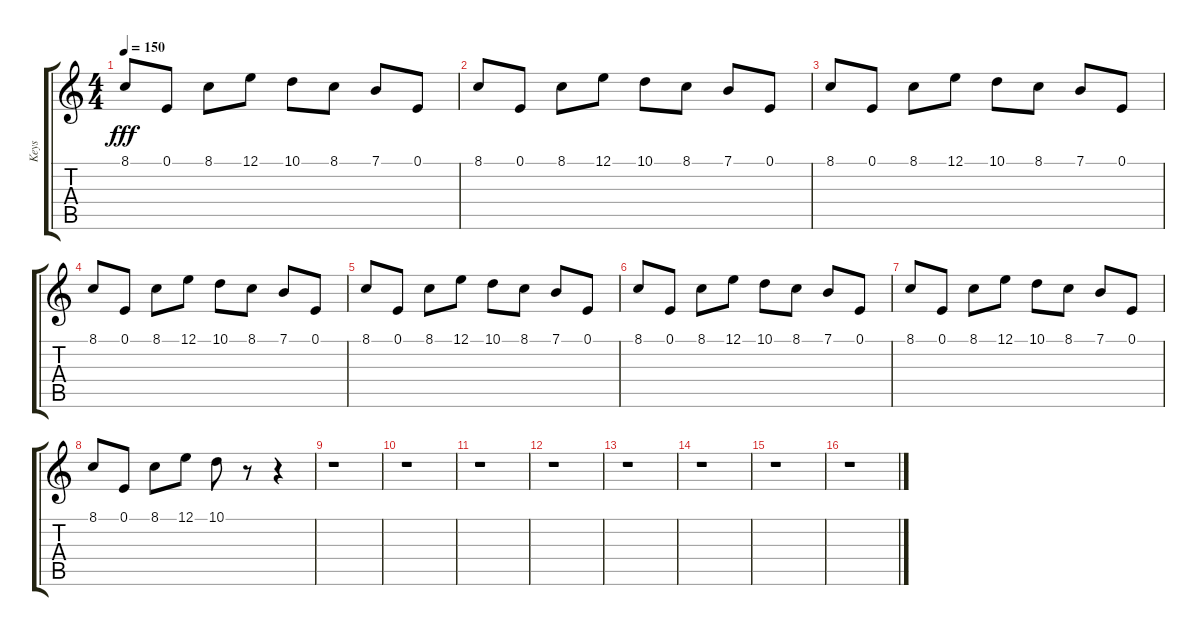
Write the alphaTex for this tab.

\track ("Keys" "Keys") {instrument electricgrandpiano}
\staff {score tabs}
\tuning (E4 B3 G3 D3 A2 E2) {hide}
\ts (4 4)
\tempo 150
\clef g2
\ks c
8.1.8{dy fff} 0.1.8 8.1.8 12.1.8 10.1.8 8.1.8 7.1.8 0.1.8 |
8.1.8 0.1.8 8.1.8 12.1.8 10.1.8 8.1.8 7.1.8 0.1.8 |
8.1.8 0.1.8 8.1.8 12.1.8 10.1.8 8.1.8 7.1.8 0.1.8 |
8.1.8 0.1.8 8.1.8 12.1.8 10.1.8 8.1.8 7.1.8 0.1.8 |
8.1.8 0.1.8 8.1.8 12.1.8 10.1.8 8.1.8 7.1.8 0.1.8 |
8.1.8 0.1.8 8.1.8 12.1.8 10.1.8 8.1.8 7.1.8 0.1.8 |
8.1.8 0.1.8 8.1.8 12.1.8 10.1.8 8.1.8 7.1.8 0.1.8 |
8.1.8 0.1.8 8.1.8 12.1.8 10.1.8 r.8 r.4 |
r.1 |
r.1 |
r.1 |
r.1 |
r.1 |
r.1 |
r.1 |
r.1
